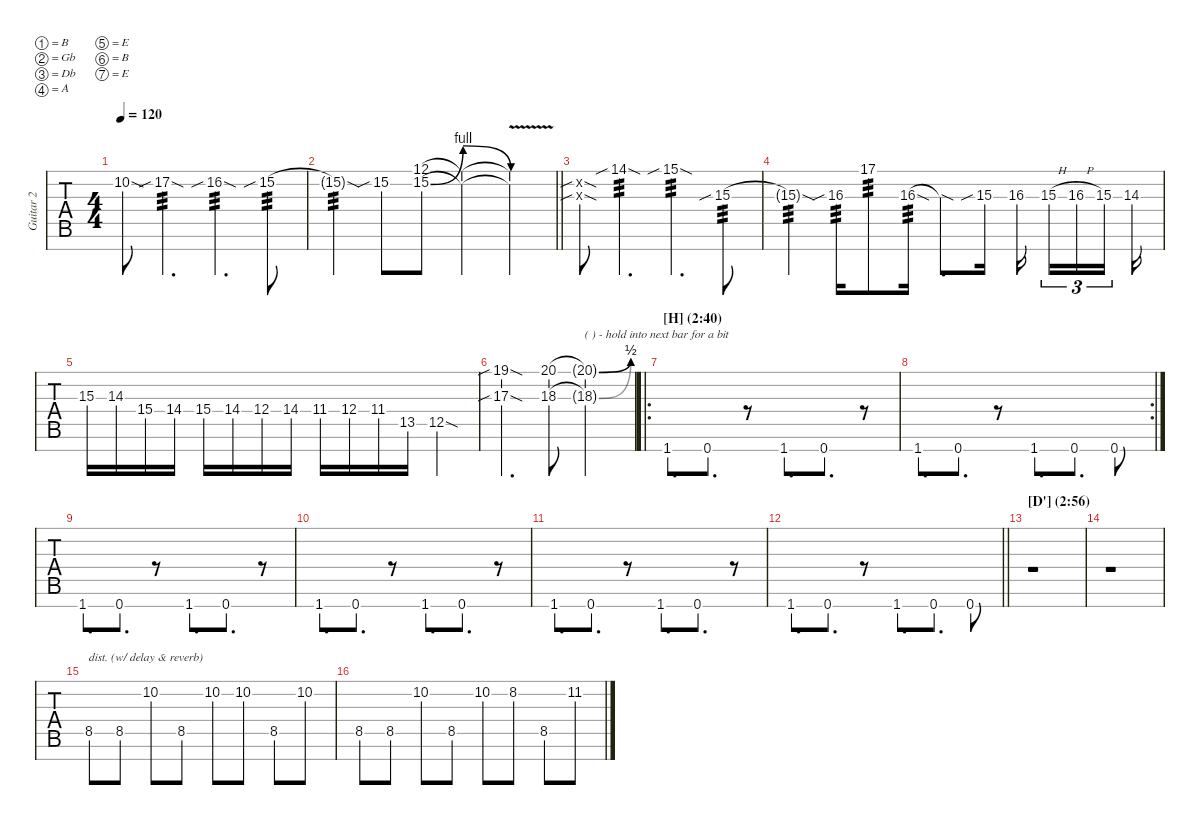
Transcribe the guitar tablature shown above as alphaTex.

\defaultSystemsLayout 2
\hideDynamics
\bracketExtendMode nobrackets
\multiTrackTrackNamePolicy allsystems
\firstSystemTrackNameMode fullname
\otherSystemsTrackNameMode fullname
\otherSystemsTrackNameOrientation horizontal
\track ("Guitar 2" "Gtr. 2") {instrument overdrivenguitar}
\staff {tabs}
\tuning (B3 Gb3 Db3 A2 E2 B1 E1)
\ts (4 4)
\scale
1.0002
\tempo 120
\accidentals auto
\clef g2
\ottava regular
\simile none
\ks c
10.2{sod t}.8{dy mf} 17.2{sib sod}.4{d tp 3} 16.2{sib sod acc #}.4{d tp 3} 15.2{sib}.8{tp 3} |
\scale
0.999798
\barLineRight lightlight
15.2{sod t}.4{tp 3} 15.2{sib}.8 (12.1 15.2{be (bend 0 0 59.4 4)}).8 (12.1{t} 15.2{be (release 0 4 59.4 0) t}).4 (15.2{be (hold 0 0 60 0) v t} 12.1{v t}).4 |
\scale
1.00135 (0.2{sib sod x acc #} 0.3{sib sod x acc #}).8 14.1{sib sod acc #}.4{d tp 3} 15.1{sib sod}.4{d tp 3} 15.3{sib}.8{tp 3} |
\scale
0.998654 15.3{sod t}.4{tp 3} 16.3{sib}.16{tp 3} 17.1.8{tp 3} 16.3{sod}.16{tp 3} 16.3{sod t}.8{d} 15.3{sib}.16 16.3.16 15.3{h}.16{tu (3 2)} 16.3{h}.16{tu (3 2)} 15.3.16{tu (3 2)} 14.3{acc #}.16 |
\scale
1.0002 15.3.16 14.3{acc #}.16 15.4.16 14.4.16 15.4.16 14.4.16 12.4.16 14.4.16 11.4{acc #}.16 12.4.16 11.4{acc #}.16 13.5.16 12.5{sod}.4 |
\scale
0.999798 (19.1{sib sod acc #} 17.3{sib sod acc #}).4{d} (18.3 20.1).8 (20.1{be (bend 0 0 59.4 2) t} 18.3{be (bend 0 0 60 2) t}).2{txt "( ) - hold into next bar for a bit"} |
\ro
\section ("" "[H] (2:40)")
\scale
1.00098 1.7.8{d instrument overdrivenguitar} 0.7.8{d} r.8 1.7.8{d} 0.7.8{d} r.8 |
\rc 2
\scale
0.999024 1.7.8{d} 0.7.8{d} r.8 1.7.8{d} 0.7.8{d} 0.7.8 |
1.7.8{d} 0.7.8{d} r.8 1.7.8{d} 0.7.8{d} r.8 |
\scale
1.00269 1.7.8{d} 0.7.8{d} r.8 1.7.8{d} 0.7.8{d} r.8 |
\scale
1.00155 1.7.8{d} 0.7.8{d} r.8 1.7.8{d} 0.7.8{d} r.8 |
\scale
0.99576
\barLineRight lightlight
1.7.8{d} 0.7.8{d} r.8 1.7.8{d} 0.7.8{d} 0.7.8 |
\section ("" "[D'] (2:56)")
r.1 |
r.1 |
\scale
1.00269 8.5.8{txt "dist. (w/ delay & reverb)" instrument overdrivenguitar} 8.5.8 10.2.8 8.5.8 10.2.8 10.2.8 8.5.8 10.2.8 |
\scale
0.997308 8.5.8 8.5.8 10.2.8 8.5.8 10.2.8 8.2.8 8.5.8 11.2.8
